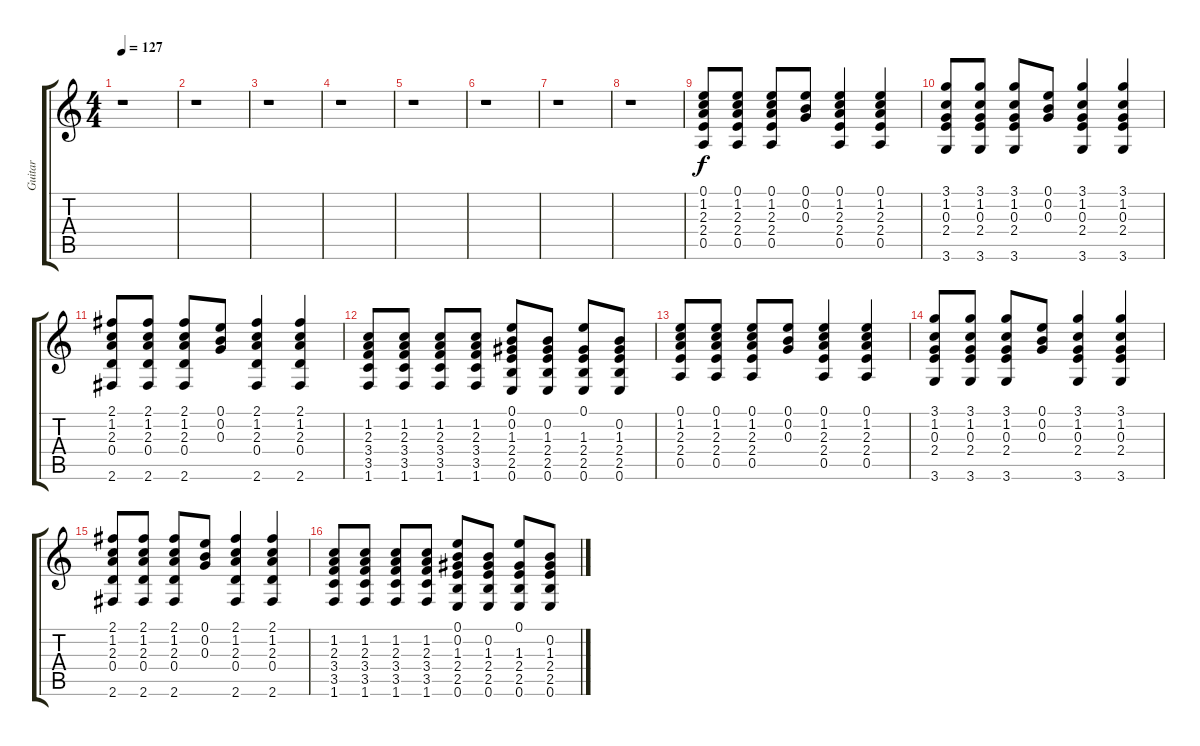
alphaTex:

\track ("Guitar" "Guitar") {instrument overdrivenguitar}
\staff {score tabs}
\tuning (E4 B3 G3 D3 A2 E2) {hide}
\ts (4 4)
\tempo 127
\clef g2
\ks c
r.1{dy f} |
r.1 |
r.1 |
r.1 |
r.1 |
r.1 |
r.1 |
r.1 |
(0.1 1.2 2.3 2.4 0.5).8 (0.1 1.2 2.3 2.4 0.5).8 (0.1 1.2 2.3 2.4 0.5).8 (0.1 0.2 0.3).8 (0.1 1.2 2.3 2.4 0.5).4 (0.1 1.2 2.3 2.4 0.5).4 |
(3.1 1.2 0.3 2.4 3.6).8 (3.1 1.2 0.3 2.4 3.6).8 (3.1 1.2 0.3 2.4 3.6).8 (0.1 0.2 0.3).8 (3.1 1.2 0.3 2.4 3.6).4 (3.1 1.2 0.3 2.4 3.6).4 |
(2.1 1.2 2.3 0.4 2.6).8 (2.1 1.2 2.3 0.4 2.6).8 (2.1 1.2 2.3 0.4 2.6).8 (0.1 0.2 0.3).8 (2.1 1.2 2.3 0.4 2.6).4 (2.1 1.2 2.3 0.4 2.6).4 |
(1.2 2.3 3.4 3.5 1.6).8 (1.2 2.3 3.4 3.5 1.6).8 (1.2 2.3 3.4 3.5 1.6).8 (1.2 2.3 3.4 3.5 1.6).8 (0.1 0.2 1.3 2.4 2.5 0.6).8 (0.2 1.3 2.4 2.5 0.6).8 (0.1 1.3 2.4 2.5 0.6).8 (0.2 1.3 2.4 2.5 0.6).8 |
(0.1 1.2 2.3 2.4 0.5).8 (0.1 1.2 2.3 2.4 0.5).8 (0.1 1.2 2.3 2.4 0.5).8 (0.1 0.2 0.3).8 (0.1 1.2 2.3 2.4 0.5).4 (0.1 1.2 2.3 2.4 0.5).4 |
(3.1 1.2 0.3 2.4 3.6).8 (3.1 1.2 0.3 2.4 3.6).8 (3.1 1.2 0.3 2.4 3.6).8 (0.1 0.2 0.3).8 (3.1 1.2 0.3 2.4 3.6).4 (3.1 1.2 0.3 2.4 3.6).4 |
(2.1 1.2 2.3 0.4 2.6).8 (2.1 1.2 2.3 0.4 2.6).8 (2.1 1.2 2.3 0.4 2.6).8 (0.1 0.2 0.3).8 (2.1 1.2 2.3 0.4 2.6).4 (2.1 1.2 2.3 0.4 2.6).4 |
(1.2 2.3 3.4 3.5 1.6).8 (1.2 2.3 3.4 3.5 1.6).8 (1.2 2.3 3.4 3.5 1.6).8 (1.2 2.3 3.4 3.5 1.6).8 (0.1 0.2 1.3 2.4 2.5 0.6).8 (0.2 1.3 2.4 2.5 0.6).8 (0.1 1.3 2.4 2.5 0.6).8 (0.2 1.3 2.4 2.5 0.6).8
